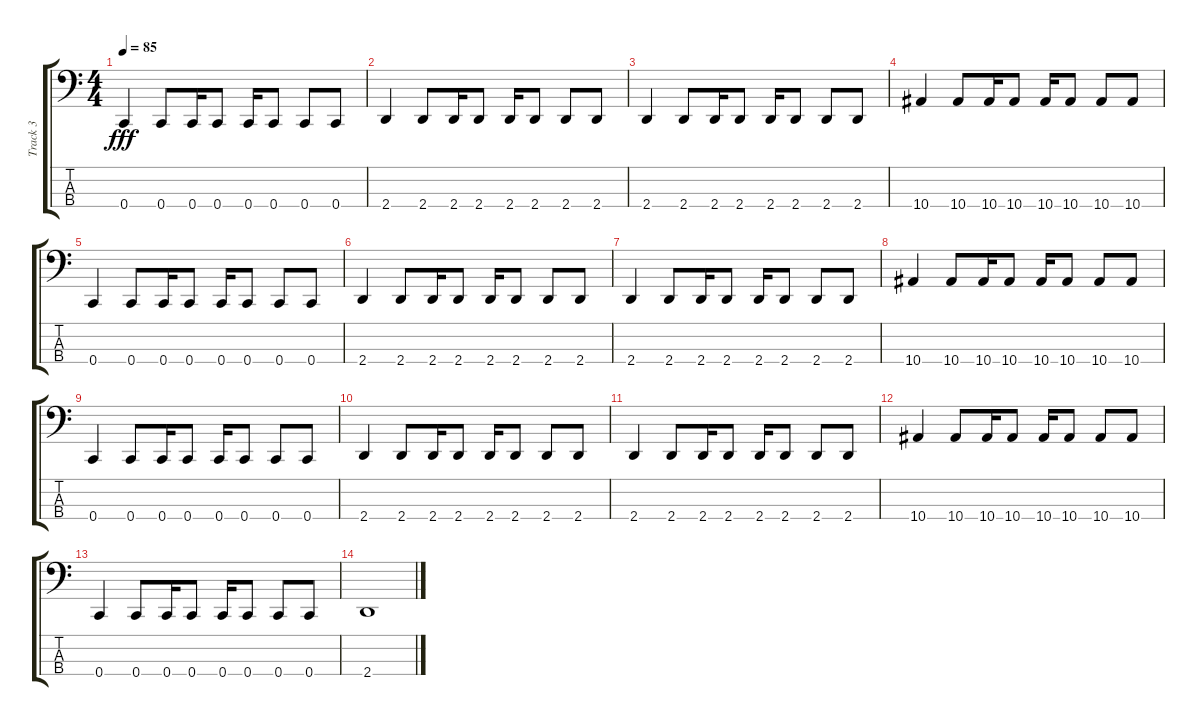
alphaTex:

\track ("Track 3" "Track 3") {instrument electricbassfinger}
\staff {score tabs}
\tuning (F2 C2 G1 C1) {hide}
\ts (4 4)
\tempo 85
\clef f4
\ks c
0.4.4{dy fff} 0.4.8 0.4.16 0.4.8 0.4.16 0.4.8 0.4.8 0.4.8 |
2.4.4 2.4.8 2.4.16 2.4.8 2.4.16 2.4.8 2.4.8 2.4.8 |
2.4.4 2.4.8 2.4.16 2.4.8 2.4.16 2.4.8 2.4.8 2.4.8 |
10.4.4 10.4.8 10.4.16 10.4.8 10.4.16 10.4.8 10.4.8 10.4.8 |
0.4.4 0.4.8 0.4.16 0.4.8 0.4.16 0.4.8 0.4.8 0.4.8 |
2.4.4 2.4.8 2.4.16 2.4.8 2.4.16 2.4.8 2.4.8 2.4.8 |
2.4.4 2.4.8 2.4.16 2.4.8 2.4.16 2.4.8 2.4.8 2.4.8 |
10.4.4 10.4.8 10.4.16 10.4.8 10.4.16 10.4.8 10.4.8 10.4.8 |
0.4.4 0.4.8 0.4.16 0.4.8 0.4.16 0.4.8 0.4.8 0.4.8 |
2.4.4 2.4.8 2.4.16 2.4.8 2.4.16 2.4.8 2.4.8 2.4.8 |
2.4.4 2.4.8 2.4.16 2.4.8 2.4.16 2.4.8 2.4.8 2.4.8 |
10.4.4 10.4.8 10.4.16 10.4.8 10.4.16 10.4.8 10.4.8 10.4.8 |
0.4.4 0.4.8 0.4.16 0.4.8 0.4.16 0.4.8 0.4.8 0.4.8 |
2.4.1
